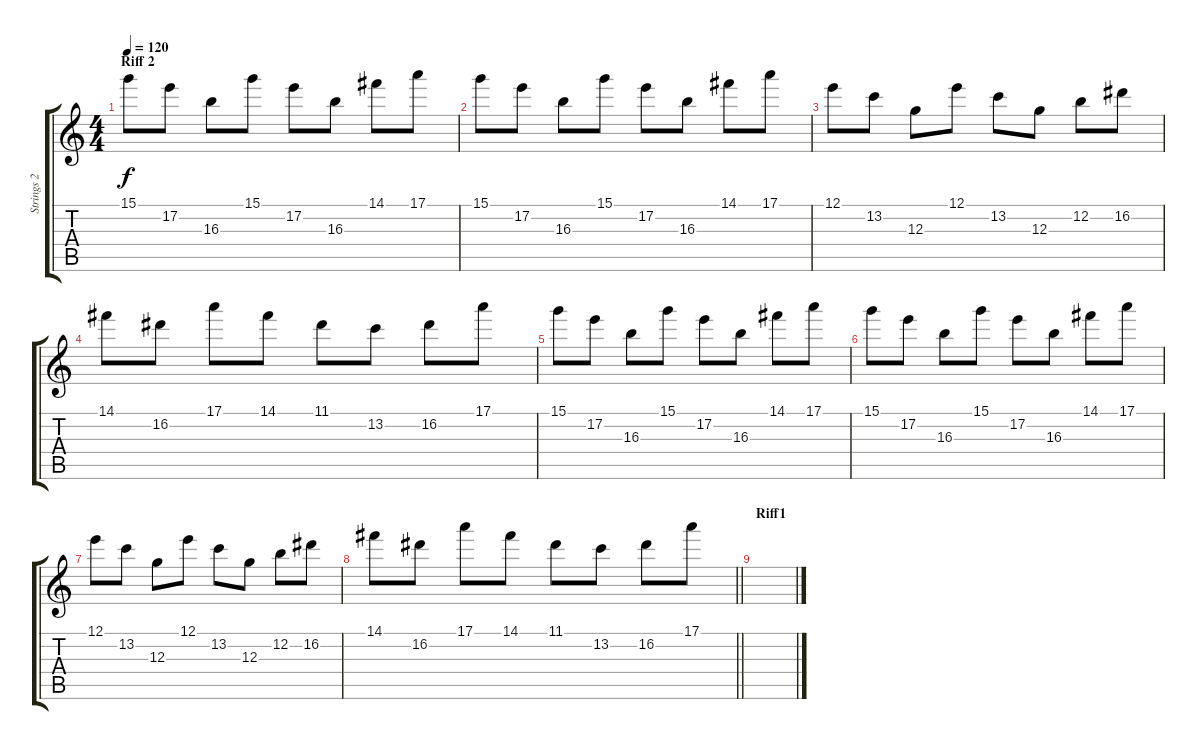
\track ("Strings 2" "Strings 2") {instrument acousticguitarnylon}
\staff {score tabs}
\tuning (E4 B3 G3 D3 A2 E2) {hide}
\ts (4 4)
\section ("" "Riff 2")
\tempo 120
\clef g2
\ks c
15.1.8{dy f} 17.2.8 16.3.8 15.1.8 17.2.8 16.3.8 14.1.8 17.1.8 |
15.1.8 17.2.8 16.3.8 15.1.8 17.2.8 16.3.8 14.1.8 17.1.8 |
12.1.8 13.2.8 12.3.8 12.1.8 13.2.8 12.3.8 12.2.8 16.2.8 |
14.1.8 16.2.8 17.1.8 14.1.8 11.1.8 13.2.8 16.2.8 17.1.8 |
15.1.8 17.2.8 16.3.8 15.1.8 17.2.8 16.3.8 14.1.8 17.1.8 |
15.1.8 17.2.8 16.3.8 15.1.8 17.2.8 16.3.8 14.1.8 17.1.8 |
12.1.8 13.2.8 12.3.8 12.1.8 13.2.8 12.3.8 12.2.8 16.2.8 |
\barLineRight lightlight
14.1.8 16.2.8 17.1.8 14.1.8 11.1.8 13.2.8 16.2.8 17.1.8 |
\section ("" "Riff1")
